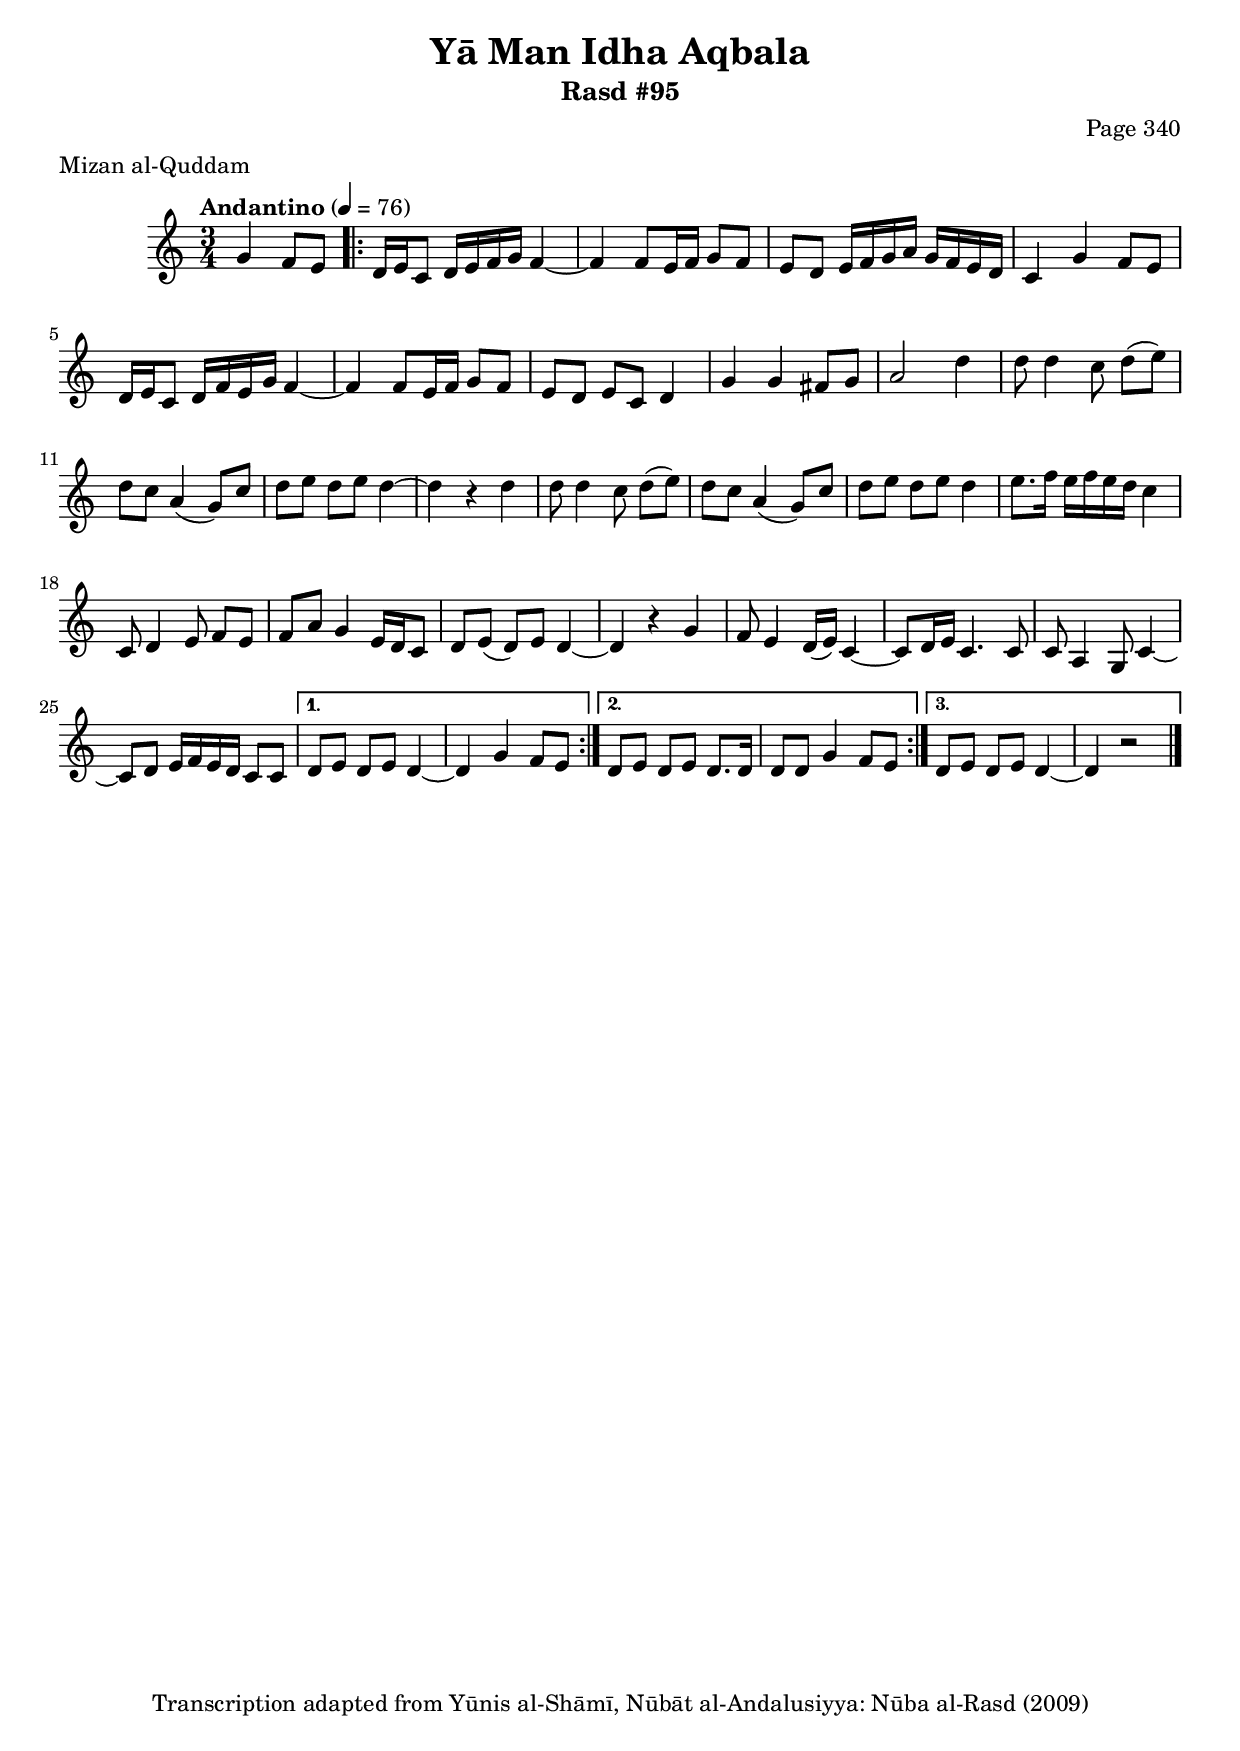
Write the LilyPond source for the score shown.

\version "2.18.2"

\header {
	title = "Yā Man Idha Aqbala"
	subtitle = "Rasd #95"
	composer = "Page 340"
	meter = "Mizan al-Quddam"
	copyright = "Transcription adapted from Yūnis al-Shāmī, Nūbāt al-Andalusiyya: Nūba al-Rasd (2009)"
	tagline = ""
}

% VARIABLES

db = \bar "!"
dc = \markup { \right-align { \italic { "D.C. al Fine" } } }
ds = \markup { \right-align { \italic { "D.S. al Fine" } } }
dsalcoda = \markup { \right-align { \italic { "D.S. al Coda" } } }
dcalcoda = \markup { \right-align { \italic { "D.C. al Coda" } } }
fine = \markup { \italic { "Fine" } }
incomplete = \markup { \right-align "Incomplete: missing pages in scan. Following number is likely also missing" }
continue = \markup { \center-align "Continue..." }
segno = \markup { \musicglyph #"scripts.segno" }
coda = \markup { \musicglyph #"scripts.coda" }
error = \markup { { "Wrong number of beats in score" } }
repeaterror = \markup { { "Score appears to be missing repeat" } }
accidentalerror = \markup { { "Unclear accidentals" } }

% TRANSCRIPTION

\score {

	\relative d' {
		\clef "treble"
		\key c \major
		\time 3/4
			\set Timing.beamExceptions = #'()
			\set Timing.baseMoment = #(ly:make-moment 1/4)
			\set Timing.beatStructure = #'(1 1 1)
		\tempo "Andantino" 4 = 76

		\partial 2

		g4 f8 e |

		% changing repeat structure

		\repeat volta 3 {
			d16 e c8 d16 e f g f4~ |
			f f8 e16 f g8 f |
			e8 d e16 f g a g f e d |
			c4 g' f8 e |
			d16 e c8 d16 f e g f4~ |
			f f8 e16 f g8 f |
			e d e c d4 |
			g g fis8 g |
			a2 d4 |
			d8 d4 c8 d8( e) |
			d c a4( g8) c |
			d e d e d4~ |
			d r d |
			d8 d4 c8 d( e) |
			d c a4( g8) c |
			d e d e d4 |
			e8. f16 e f e d c4 |
			c,8 d4 e8 f e |
			f a g4 e16 d c8 |
			d e( d) e d4~ |
			d4 r g |
			f8 e4 d16( e) c4~ |
			c8 d16 e c4. c8 |
			c a4 g8 c4~ |
			c8 d e16 f e d c8 c |
		}

		\alternative {
			{
				d8 e d e d4~ |
				d4 g f8 e |
			}
			{
				d8 e d e d8. d16 |
				d8 d g4 f8 e |
			}
			{
				d8 e d e d4~ |
				d r2 \bar "|."
			}
		}

	}

	\layout {}
	\midi {}
}
